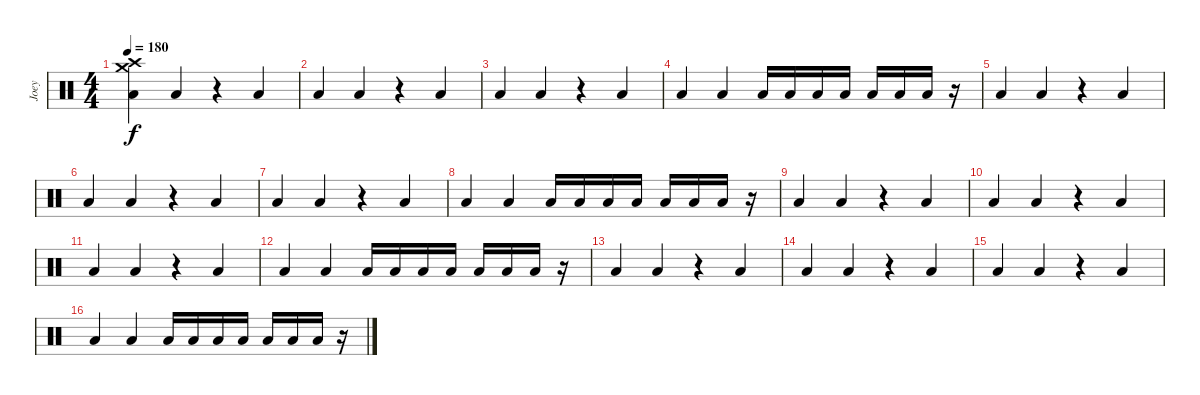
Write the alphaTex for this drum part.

\track ("Joey" "Joey") {instrument percussion}
\staff {score}
\articulation defaults
\ts (4 4)
\tempo 180
\tempo 120
\tempo 180
\clef neutral
\ks c
("Crash medium (hit)" "Crash high (hit)" "Low Tom (hit)").4{dy f} "Low Tom (hit)".4 r.4 "Low Tom (hit)".4 |
"Low Tom (hit)".4 "Low Tom (hit)".4 r.4 "Low Tom (hit)".4 |
"Low Tom (hit)".4 "Low Tom (hit)".4 r.4 "Low Tom (hit)".4 |
"Low Tom (hit)".4 "Low Tom (hit)".4 "Low Tom (hit)".16 "Low Tom (hit)".16 "Low Tom (hit)".16 "Low Tom (hit)".16 "Low Tom (hit)".16 "Low Tom (hit)".16 "Low Tom (hit)".16 r.16 |
"Low Tom (hit)".4 "Low Tom (hit)".4 r.4 "Low Tom (hit)".4 |
"Low Tom (hit)".4 "Low Tom (hit)".4 r.4 "Low Tom (hit)".4 |
"Low Tom (hit)".4 "Low Tom (hit)".4 r.4 "Low Tom (hit)".4 |
"Low Tom (hit)".4 "Low Tom (hit)".4 "Low Tom (hit)".16 "Low Tom (hit)".16 "Low Tom (hit)".16 "Low Tom (hit)".16 "Low Tom (hit)".16 "Low Tom (hit)".16 "Low Tom (hit)".16 r.16 |
"Low Tom (hit)".4 "Low Tom (hit)".4 r.4 "Low Tom (hit)".4 |
"Low Tom (hit)".4 "Low Tom (hit)".4 r.4 "Low Tom (hit)".4 |
"Low Tom (hit)".4 "Low Tom (hit)".4 r.4 "Low Tom (hit)".4 |
"Low Tom (hit)".4 "Low Tom (hit)".4 "Low Tom (hit)".16 "Low Tom (hit)".16 "Low Tom (hit)".16 "Low Tom (hit)".16 "Low Tom (hit)".16 "Low Tom (hit)".16 "Low Tom (hit)".16 r.16 |
"Low Tom (hit)".4 "Low Tom (hit)".4 r.4 "Low Tom (hit)".4 |
"Low Tom (hit)".4 "Low Tom (hit)".4 r.4 "Low Tom (hit)".4 |
"Low Tom (hit)".4 "Low Tom (hit)".4 r.4 "Low Tom (hit)".4 |
"Low Tom (hit)".4 "Low Tom (hit)".4 "Low Tom (hit)".16 "Low Tom (hit)".16 "Low Tom (hit)".16 "Low Tom (hit)".16 "Low Tom (hit)".16 "Low Tom (hit)".16 "Low Tom (hit)".16 r.16
